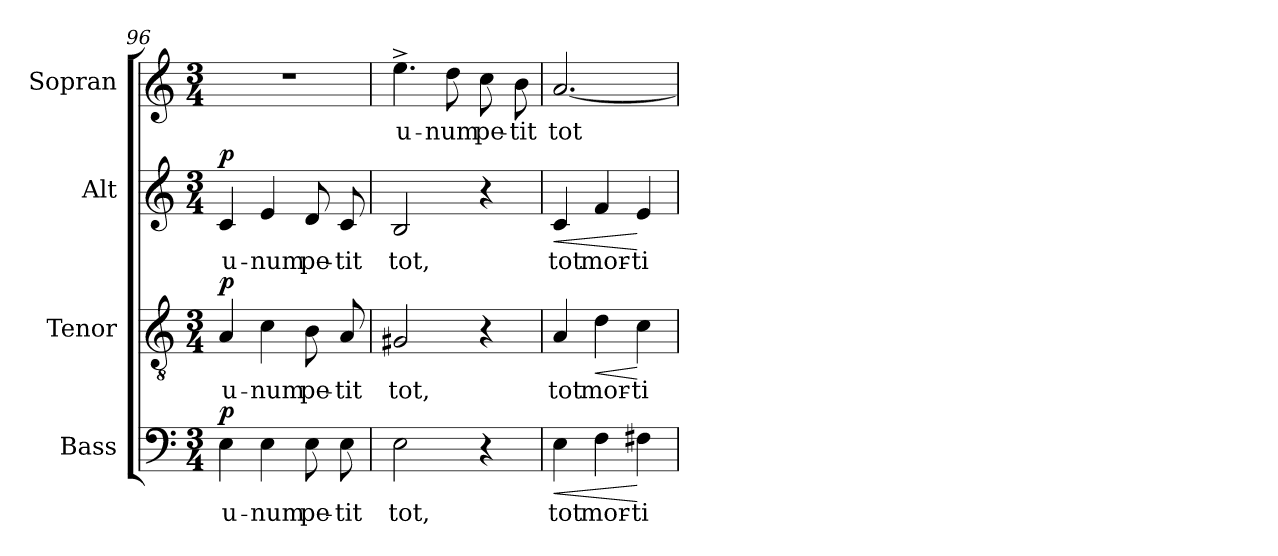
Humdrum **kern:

**kern	**text	**dynam	**kern	**text	**dynam	**kern	**text	**dynam	**kern	**text
*part4	*part4	*part4	*part3	*part3	*part3	*part2	*part2	*part2	*part1	*part1
*staff4	*staff4	*staff4	*staff3	*staff3	*staff3	*staff2	*staff2	*staff2	*staff1	*staff1
*I"Bass	*	*	*I"Tenor	*	*	*I"Alt	*	*	*I"Sopran	*
*I'B.	*	*	*I'T.	*	*	*I'A.	*	*	*I'S.	*
*clefF4	*	*	*clefGv2	*	*	*clefG2	*	*	*clefG2	*
*k[]	*	*	*k[]	*	*	*k[]	*	*	*k[]	*
*C:	*	*	*C:	*	*	*C:	*	*	*C:	*
*M3/4	*	*	*M3/4	*	*	*M3/4	*	*	*M3/4	*
=96	=96	=96	=96	=96	=96	=96	=96	=96	=96	=96
!	!LO:LY:b	!LO:DY:a	!	!LO:LY:b	!LO:DY:a	!	!LO:LY:b	!LO:DY:a	!	!
4E\	u-	p	4A/	u-	p	4c/	u-	p	2.r	.
!	!LO:LY:b	!	!	!LO:LY:b	!	!	!LO:LY:b	!	!	!
4E\	-num	.	4c\	-num	.	4e/	-num	.	.	.
!	!LO:LY:b	!	!	!LO:LY:b	!	!	!LO:LY:b	!	!	!
8E\	pe-	.	8B\	pe-	.	8d/	pe-	.	.	.
!	!LO:LY:b	!	!	!LO:LY:b	!	!	!LO:LY:b	!	!	!
8E\	-tit	.	8A/	-tit	.	8c/	-tit	.	.	.
!!LO:PB:g=z
=97	=97	=97	=97	=97	=97	=97	=97	=97	=97	=97
!	!LO:LY:b	!	!	!LO:LY:b	!	!	!LO:LY:b	!	!	!LO:LY:b
2E\	tot,	.	2G#X/	tot,	.	2B/	tot,	.	4.ee^>\	u-
!	!	!	!	!	!	!	!	!	!	!LO:LY:b
.	.	.	.	.	.	.	.	.	8dd\	-num
!	!	!	!	!	!	!	!	!	!	!LO:LY:b
4r	.	.	4r	.	.	4r	.	.	8cc\	pe-
!	!	!	!	!	!	!	!	!	!	!LO:LY:b
.	.	.	.	.	.	.	.	.	8b\	-tit
=98	=98	=98	=98	=98	=98	=98	=98	=98	=98	=98
!	!LO:LY:b	!LO:HP:b	!	!LO:LY:b	!	!	!LO:LY:b	!LO:HP:b	!	!LO:LY:b
4E\	tot	<	4A/	tot	.	4c/	tot	<	[2.a/	tot
!	!LO:LY:b	!	!	!LO:LY:b	!LO:HP:b	!	!LO:LY:b	!	!	!
4F\	mor-	.	4d\	mor-	<	4f/	mor-	.	.	.
!	!LO:LY:b	!	!	!LO:LY:b	!	!	!LO:LY:b	!	!	!
4F#X\	-ti-	[	4c\	-ti-	[	4e/	-ti-	[	.	.
=	=	=	=	=	=	=	=	=	=	=
*-	*-	*-	*-	*-	*-	*-	*-	*-	*-	*-
